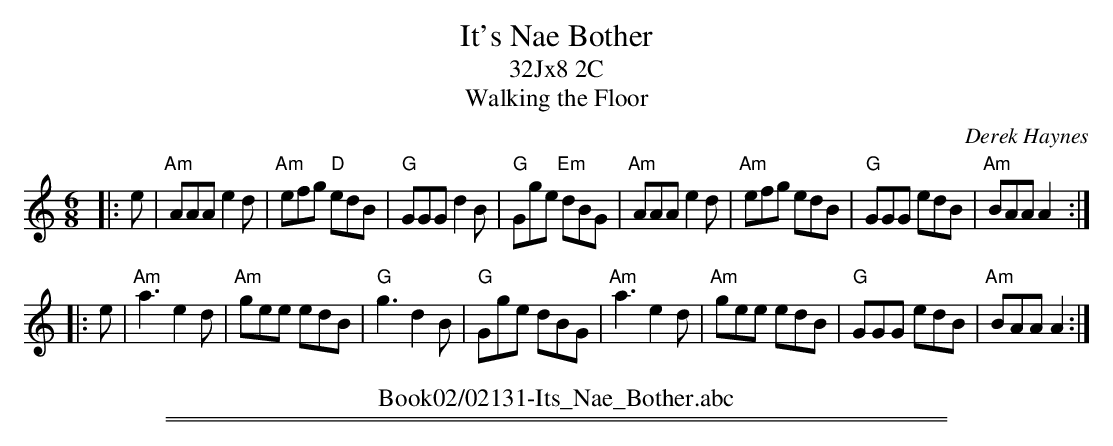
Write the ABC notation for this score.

X:1
T: It's Nae Bother
T: 32Jx8 2C
C:Derek Haynes
T: Walking the Floor
M:6/8
L:1/8
K:Am
|:e| "Am" AAA e2d|"Am" efg "D"edB|"G" GGG d2B|"G" Gge "Em"dBG|\
  "Am"AAA e2d|"Am"efg edB|"G"GGG edB|"Am"BAA A2 :|
|:e| "Am"a3 e2d| "Am"gee edB|"G" g3 d2B|"G"Gge dBG|\
  "Am"a3 e2d|"Am"gee edB|"G"GGG edB|"Am"BAA A2 :|
